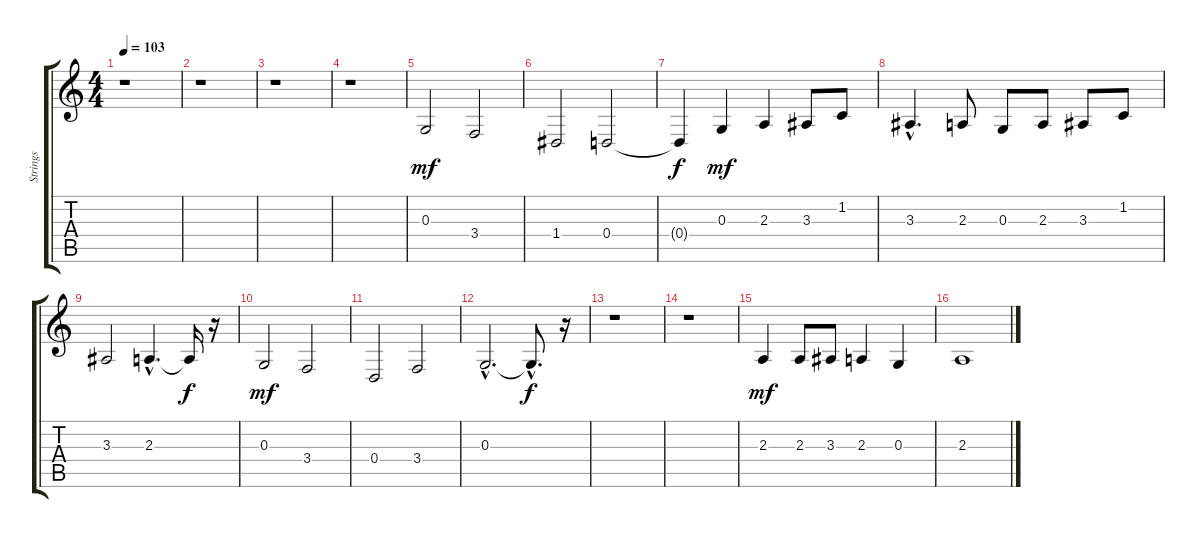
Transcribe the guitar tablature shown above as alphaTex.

\track ("Strings" "Strings") {instrument stringensemble2}
\staff {score tabs}
\tuning (E4 B3 G3 D3 A2 E2) {hide}
\ts (4 4)
\tempo 103
\clef g2
\ks c
r.1{dy mf} |
r.1 |
r.1 |
r.1 |
0.3.2 3.4.2 |
1.4.2 0.4.2 |
0.4{t}.4{dy f} 0.3.4{dy mf} 2.3.4 3.3.8 1.2.8 |
3.3{hac}.4{d} 2.3.8 0.3.8 2.3.8 3.3.8 1.2.8 |
3.3.2 2.3{hac}.4{d} 2.3{t}.16{dy f} r.16 |
0.3.2{dy mf} 3.4.2 |
0.4.2 3.4.2 |
0.3{hac}.2{d} 0.3{hac t}.8{d dy f} r.16 |
r.1 |
r.1 |
2.3.4{dy mf} 2.3.8 3.3.8 2.3.4 0.3.4 |
2.3.1
